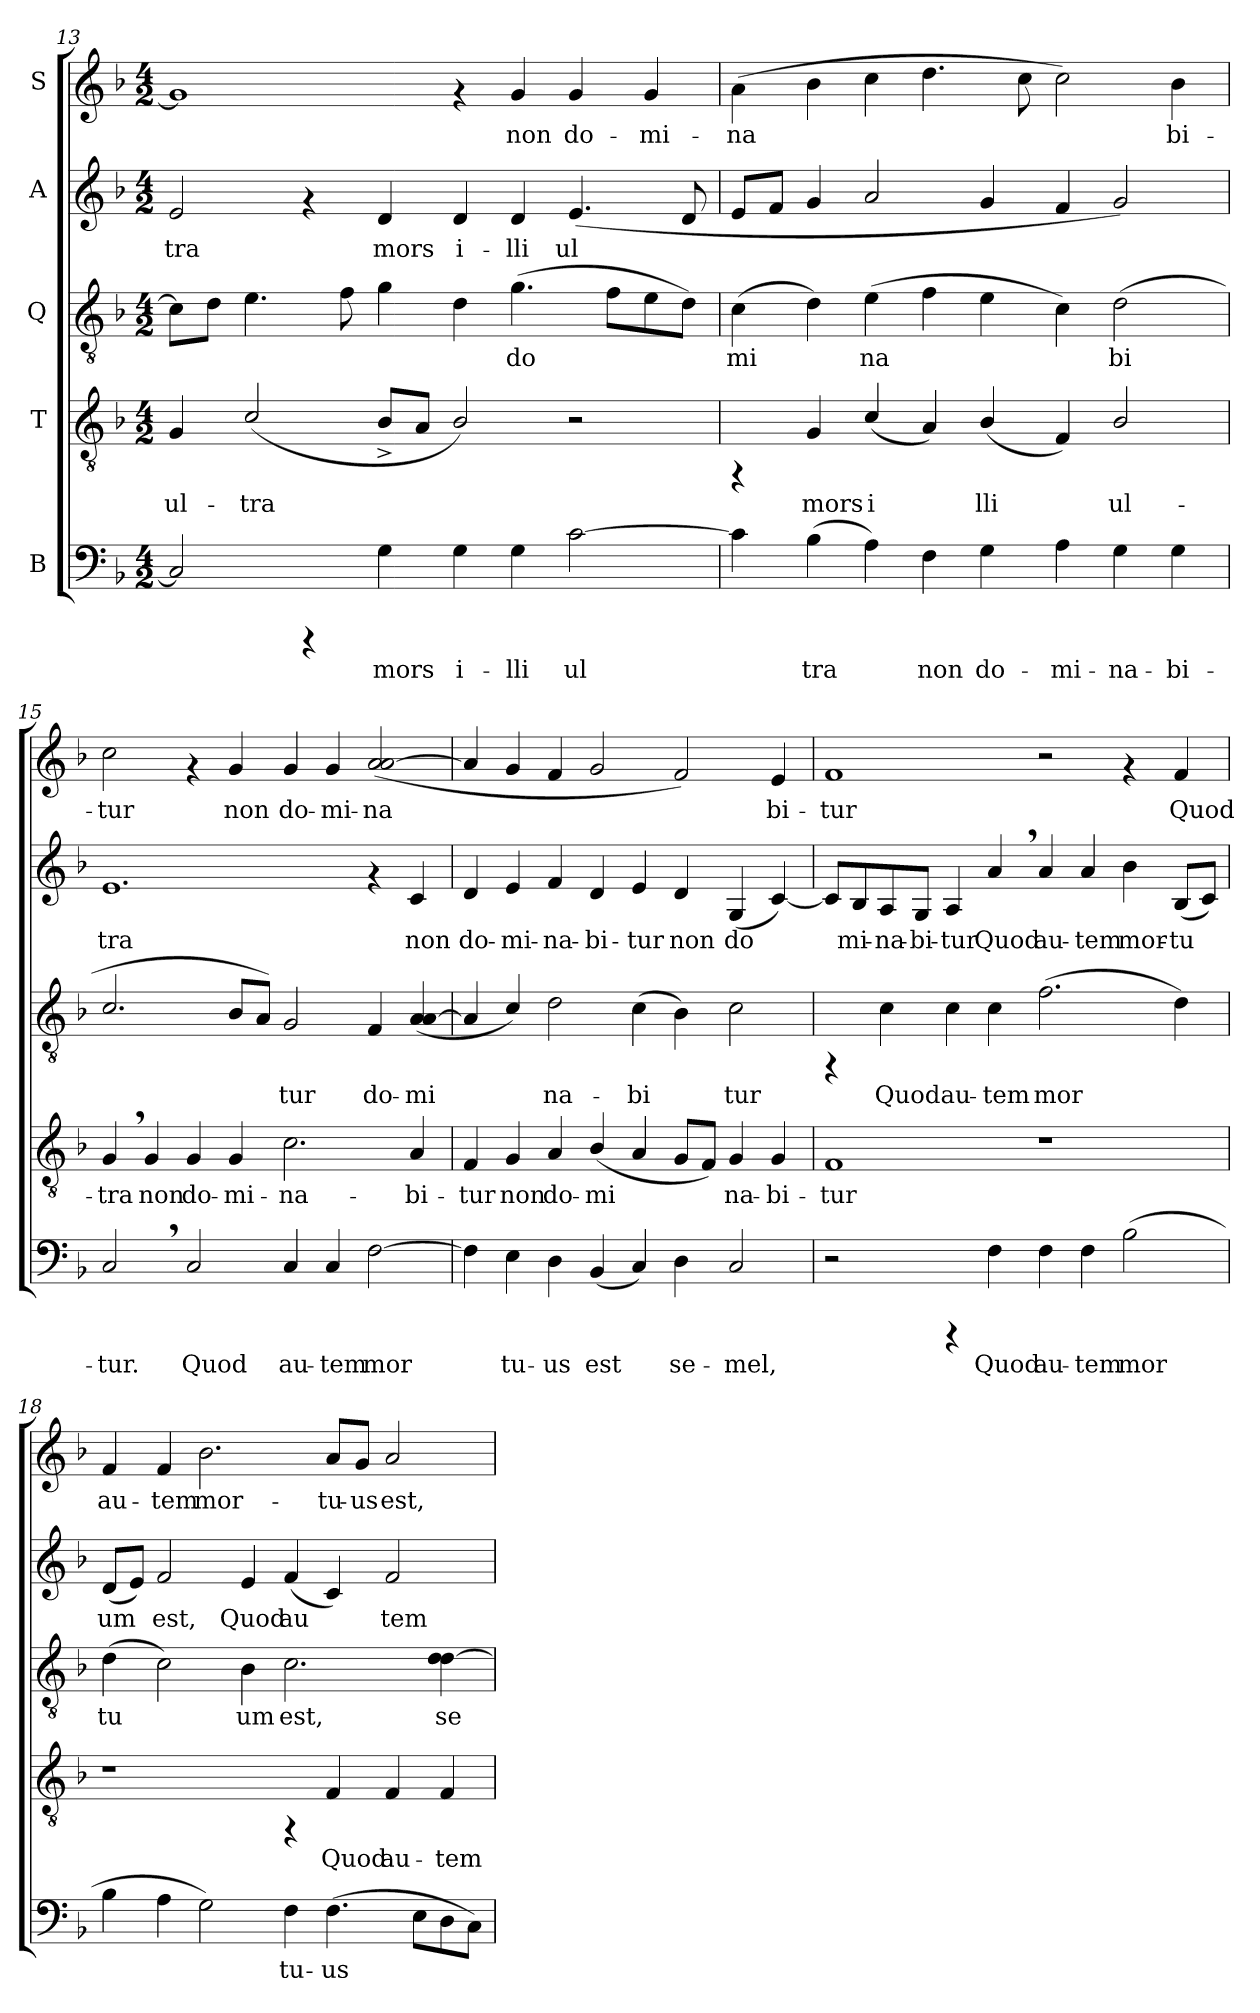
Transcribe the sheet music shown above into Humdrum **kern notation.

**kern	**text	**kern	**text	**kern	**text	**kern	**text	**kern	**text
*part5	*part5	*part4	*part4	*part3	*part3	*part2	*part2	*part1	*part1
*staff5	*staff5	*staff4	*staff4	*staff3	*staff3	*staff2	*staff2	*staff1	*staff1
*I"B	*	*I"T	*	*I"Q	*	*I"A	*	*I"S	*
*clefF4	*	*clefGv2	*	*clefGv2	*	*clefG2	*	*clefG2	*
*k[b-]	*	*k[b-]	*	*k[b-]	*	*k[b-]	*	*k[b-]	*
*F:	*	*F:	*	*F:	*	*F:	*	*F:	*
*M4/2	*	*M4/2	*	*M4/2	*	*M4/2	*	*M4/2	*
=13	=13	=13	=13	=13	=13	=13	=13	=13	=13
!	!LO:LY:b	!	!LO:LY:b	!	!LO:LY:b:cj	!	!LO:LY:b	!	!LO:LY:b
2C/]	.	4G/	ul-	8c\L]	.	2e/	-tra	1g]	.
!	!	!	!	!	!LO:LY:b:cj	!	!	!	!
.	.	.	.	8d\J	.	.	.	.	.
!	!	!	!LO:LY:b	!	!LO:LY:b:cj	!	!	!	!
.	.	(<2c/	-tra	4.e\	.	.	.	.	.
4rCCC	.	.	.	.	.	4rf	.	.	.
!	!	!	!	!	!LO:LY:b:cj	!	!	!	!
.	.	.	.	8f\	.	.	.	.	.
!	!LO:LY:b	!	!LO:LY:b	!	!LO:LY:b:cj	!	!LO:LY:b	!	!
4G\	mors	8B-^>/L	.	4g\	.	4d/	mors	.	.
!	!	!	!LO:LY:b	!	!	!	!	!	!
.	.	8A/J	.	.	.	.	.	.	.
!	!LO:LY:b	!	!LO:LY:b	!	!LO:LY:b:cj	!	!LO:LY:b	!	!
4G\	i-	2B-/)	.	4d\	.	4d/	i-	4rf	.
!	!LO:LY:b	!	!	!	!LO:LY:b:cj	!	!LO:LY:b	!	!LO:LY:b
4G\	-lli	.	.	(>4.g\	do-	4d/	-lli	4g/	non
!	!LO:LY:b	!	!	!	!	!	!LO:LY:b	!	!LO:LY:b
[>2c\	ul-	2r	.	.	.	(<4.e/	ul-	4g/	do-
!	!	!	!	!	!LO:LY:b:cj	!	!	!	!
.	.	.	.	8f\L	--	.	.	.	.
!	!	!	!	!	!LO:LY:b:cj	!	!	!	!LO:LY:b
.	.	.	.	8e\	--	.	.	4g/	-mi-
!	!	!	!	!	!LO:LY:b:cj	!	!LO:LY:b	!	!
.	.	.	.	8d\J)	--	8d/	--	.	.
=14	=14	=14	=14	=14	=14	=14	=14	=14	=14
!	!LO:LY:b	!	!	!	!LO:LY:b:cj	!	!LO:LY:b	!	!LO:LY:b
4c\]	--	4rFF	.	(>4c\	-mi-	8e/L	--	(>4a\	-na-
!	!	!	!	!	!	!	!LO:LY:b	!	!
.	.	.	.	.	.	8f/J	--	.	.
!	!LO:LY:b	!	!LO:LY:b	!	!LO:LY:b:cj	!	!LO:LY:b	!	!LO:LY:b
(>4B-\	-tra	4G/	mors	4d\)	--	4g/	--	4b-\	--
!	!LO:LY:b	!	!LO:LY:b	!	!LO:LY:b:cj	!	!LO:LY:b	!	!LO:LY:b
4A\)	.	(<4c/	i-	(>4e\	-na-	2a/	--	4cc\	--
!	!LO:LY:b	!	!LO:LY:b	!	!LO:LY:b:cj	!	!	!	!LO:LY:b
4F\	non	4A/)	--	4f\	--	.	.	4.dd\	--
!	!LO:LY:b	!	!LO:LY:b	!	!LO:LY:b:cj	!	!LO:LY:b	!	!
4G\	do-	(<4B-/	-lli	4e\	--	4g/	--	.	.
!	!	!	!	!	!	!	!	!	!LO:LY:b
.	.	.	.	.	.	.	.	8cc\	--
!	!LO:LY:b	!	!LO:LY:b	!	!LO:LY:b:cj	!	!LO:LY:b	!	!LO:LY:b
4A\	-mi-	4F/)	.	4c\)	--	4f/	--	2cc\)	--
!	!LO:LY:b	!	!LO:LY:b	!	!LO:LY:b:cj	!	!LO:LY:b	!	!
4G\	-na-	2B-/	ul-	(>2d\	-bi-	2g/)	--	.	.
!	!LO:LY:b	!	!	!	!	!	!	!	!LO:LY:b
4G\	-bi-	.	.	.	.	.	.	4b-\	-bi-
!!LO:PB:g=z
=15	=15	=15	=15	=15	=15	=15	=15	=15	=15
!	!LO:LY:b	!	!LO:LY:b	!	!LO:LY:b:cj	!	!LO:LY:b	!	!LO:LY:b
2C,>/	-tur.	4G,>/	-tra	2.c/	--	1.e	-tra	2cc\	-tur
!	!	!	!LO:LY:b	!	!	!	!	!	!
.	.	4G/	non	.	.	.	.	.	.
!	!LO:LY:b	!	!LO:LY:b	!	!	!	!	!	!
2C/	Quod	4G/	do-	.	.	.	.	4rf	.
!	!	!	!LO:LY:b	!	!LO:LY:b:cj	!	!	!	!LO:LY:b
.	.	4G/	-mi-	8B-/L	--	.	.	4g/	non
!	!	!	!	!	!LO:LY:b:cj	!	!	!	!
.	.	.	.	8A/J)	--	.	.	.	.
!	!LO:LY:b	!	!LO:LY:b	!	!LO:LY:b:cj	!	!	!	!LO:LY:b
4C/	au-	2.c\	-na-	2G/	-tur	.	.	4g/	do-
!	!LO:LY:b	!	!	!	!	!	!	!	!LO:LY:b
4C/	-tem	.	.	.	.	.	.	4g/	-mi-
!	!LO:LY:b	!	!	!	!LO:LY:b:cj	!	!	!	!LO:LY:b
[>2F\	mor-	.	.	4F/	do-	4rf	.	(<2a/ [<2a/	-na-
!	!	!	!LO:LY:b	!	!LO:LY:b:cj	!	!LO:LY:b	!	!
.	.	4A/	-bi-	(<4A/ [<4A/	-mi-	4c/	non	.	.
=16	=16	=16	=16	=16	=16	=16	=16	=16	=16
!	!LO:LY:b	!	!LO:LY:b	!	!LO:LY:b:cj	!	!LO:LY:b	!	!LO:LY:b
4F\]	--	4F/	-tur	4A/]	--	4d/	do-	4a/]	--
!	!LO:LY:b	!	!LO:LY:b	!	!LO:LY:b:cj	!	!LO:LY:b	!	!LO:LY:b
4E\	-tu-	4G/	non	4c/)	--	4e/	-mi-	4g/	--
!	!LO:LY:b	!	!LO:LY:b	!	!LO:LY:b:cj	!	!LO:LY:b	!	!LO:LY:b
4D\	-us	4A/	do-	2d\	-na-	4f/	-na-	4f/	--
!	!LO:LY:b	!	!LO:LY:b	!	!	!	!LO:LY:b	!	!LO:LY:b
(<4BB-/	est	(<4B-/	-mi-	.	.	4d/	-bi-	2g/	--
!	!LO:LY:b	!	!LO:LY:b	!	!LO:LY:b:cj	!	!LO:LY:b	!	!
4C/)	.	4A/	--	(>4c\	-bi-	4e/	-tur	.	.
!	!LO:LY:b	!	!LO:LY:b	!	!LO:LY:b:cj	!	!LO:LY:b	!	!LO:LY:b
4D\	se-	8G/L	--	4B-\)	--	4d/	non	2f/)	--
!	!	!	!LO:LY:b	!	!	!	!	!	!
.	.	8F/J)	--	.	.	.	.	.	.
!	!LO:LY:b	!	!LO:LY:b	!	!LO:LY:b:cj	!	!LO:LY:b	!	!
2C/	-mel,	4G/	-na-	2c\	-tur	(>4G/	do-	.	.
!	!	!	!LO:LY:b	!	!	!	!LO:LY:b	!	!LO:LY:b
.	.	4G/	-bi-	.	.	[<4c/)	--	4e/	-bi-
=17	=17	=17	=17	=17	=17	=17	=17	=17	=17
!	!	!	!LO:LY:b	!	!	!	!LO:LY:b	!	!LO:LY:b
2r	.	1F	-tur	4rFF	.	8c/L]	--	1f	-tur
!	!	!	!	!	!	!	!LO:LY:b	!	!
.	.	.	.	.	.	8B-/	-mi-	.	.
!	!	!	!	!	!LO:LY:b:cj	!	!LO:LY:b	!	!
.	.	.	.	4c\	Quod	8A/	-na-	.	.
!	!	!	!	!	!	!	!LO:LY:b	!	!
.	.	.	.	.	.	8G/J	-bi-	.	.
!	!	!	!	!	!LO:LY:b:cj	!	!LO:LY:b	!	!
4rCCC	.	.	.	4c\	au-	4A/	-tur	.	.
!	!LO:LY:b	!	!	!	!LO:LY:b:cj	!	!LO:LY:b	!	!
4F\	Quod	.	.	4c\	-tem	4a,>/	Quod	.	.
!	!LO:LY:b	!	!	!	!LO:LY:b:cj	!	!LO:LY:b	!	!
4F\	au-	1r	.	(>2.f\	mor-	4a/	au-	2r	.
!	!LO:LY:b	!	!	!	!	!	!LO:LY:b	!	!
4F\	-tem	.	.	.	.	4a/	-tem	.	.
!	!LO:LY:b	!	!	!	!	!	!LO:LY:b	!	!
(>2B-\	mor-	.	.	.	.	4b-\	mor-	4rf	.
!	!	!	!	!	!LO:LY:b:cj	!	!LO:LY:b	!	!LO:LY:b
.	.	.	.	4d\)	--	(>8B-/L	-tu-	4f/	Quod
!	!	!	!	!	!	!	!LO:LY:b	!	!
.	.	.	.	.	.	8c/J)	--	.	.
!!LO:PB:g=z
=18	=18	=18	=18	=18	=18	=18	=18	=18	=18
!	!LO:LY:b	!	!	!	!LO:LY:b:cj	!	!LO:LY:b	!	!LO:LY:b
4B-\	--	1r	.	(>4d\	-tu-	(<8d/L	-um	4f/	au-
!	!	!	!	!	!	!	!LO:LY:b	!	!
.	.	.	.	.	.	8e/J)	.	.	.
!	!LO:LY:b	!	!	!	!LO:LY:b:cj	!	!LO:LY:b	!	!LO:LY:b
4A\	--	.	.	2c\)	--	2f/	est,	4f/	-tem
!	!LO:LY:b	!	!	!	!	!	!	!	!LO:LY:b
2G\)	--	.	.	.	.	.	.	2.b-\	mor-
!	!	!	!	!	!LO:LY:b:cj	!	!LO:LY:b	!	!
.	.	.	.	4B-\	-um	4e/	Quod	.	.
!	!LO:LY:b	!	!	!	!LO:LY:b:cj	!	!LO:LY:b	!	!
4F\	-tu-	4rFF	.	2.c\	est,	(<4f/	au-	.	.
!	!LO:LY:b	!	!LO:LY:b	!	!	!	!LO:LY:b	!	!LO:LY:b
(>4.F\	-us	4F/	Quod	.	.	4c/)	--	8a/L	-tu-
!	!	!	!	!	!	!	!	!	!LO:LY:b
.	.	.	.	.	.	.	.	8g/J	-us
!	!	!	!LO:LY:b	!	!	!	!LO:LY:b	!	!LO:LY:b
.	.	4F/	au-	.	.	2f/	-tem	2a/	est,
!	!LO:LY:b	!	!	!	!	!	!	!	!
8E\L	.	.	.	.	.	.	.	.	.
!	!LO:LY:b	!	!LO:LY:b	!	!LO:LY:b:cj	!	!	!	!
8D\	.	4F/	-tem	4d\ [>4d\	se-	.	.	.	.
!	!LO:LY:b	!	!	!	!	!	!	!	!
8C\J)	.	.	.	.	.	.	.	.	.
=	=	=	=	=	=	=	=	=	=
*-	*-	*-	*-	*-	*-	*-	*-	*-	*-
